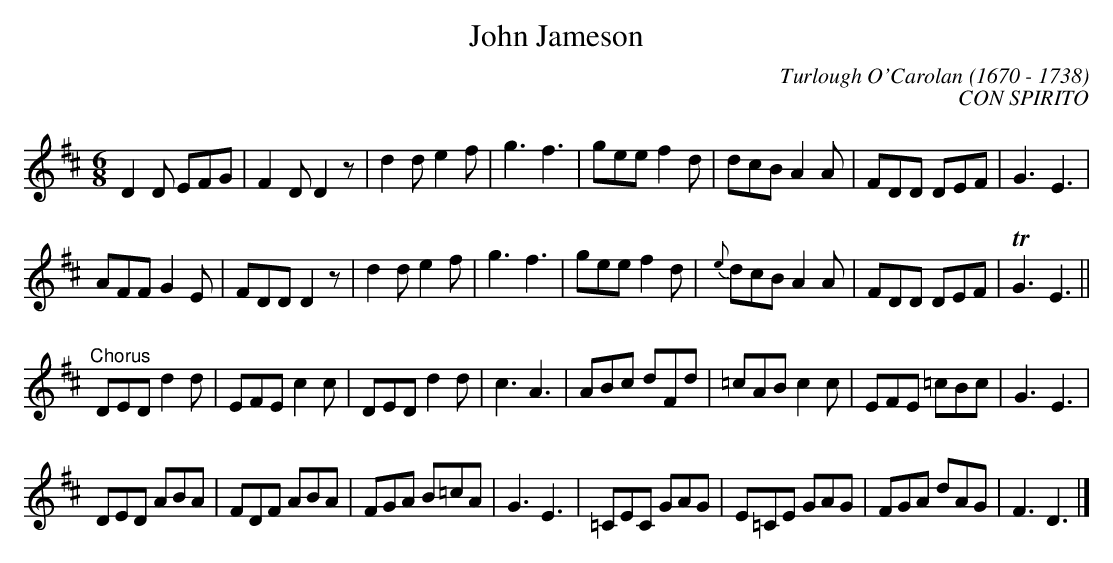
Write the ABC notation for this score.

X:1occ
T:John Jameson
C:Turlough O'Carolan (1670 - 1738)
C:CON SPIRITO
M:6/8
L:1/8
K:D
D2D EFG|F2D D2z|d2d e2f|g3f3|gee f2d|dcB A2A|FDD DEF|G3E3|
AFF G2E|FDD D2z|d2d e2f|g3f3|gee f2d|{e}dcB A2A|FDD DEF| TG3E3||
"^Chorus"DED d2d|EFE c2c|DED d2d|c3A3|ABc dFd|=cAB c2c|EFE =cBc|G3E3|
DED ABA|FDF ABA|FGA B=cA|G3E3|=CEC GAG|E=CE GAG|FGA dAG|F3D3|]
